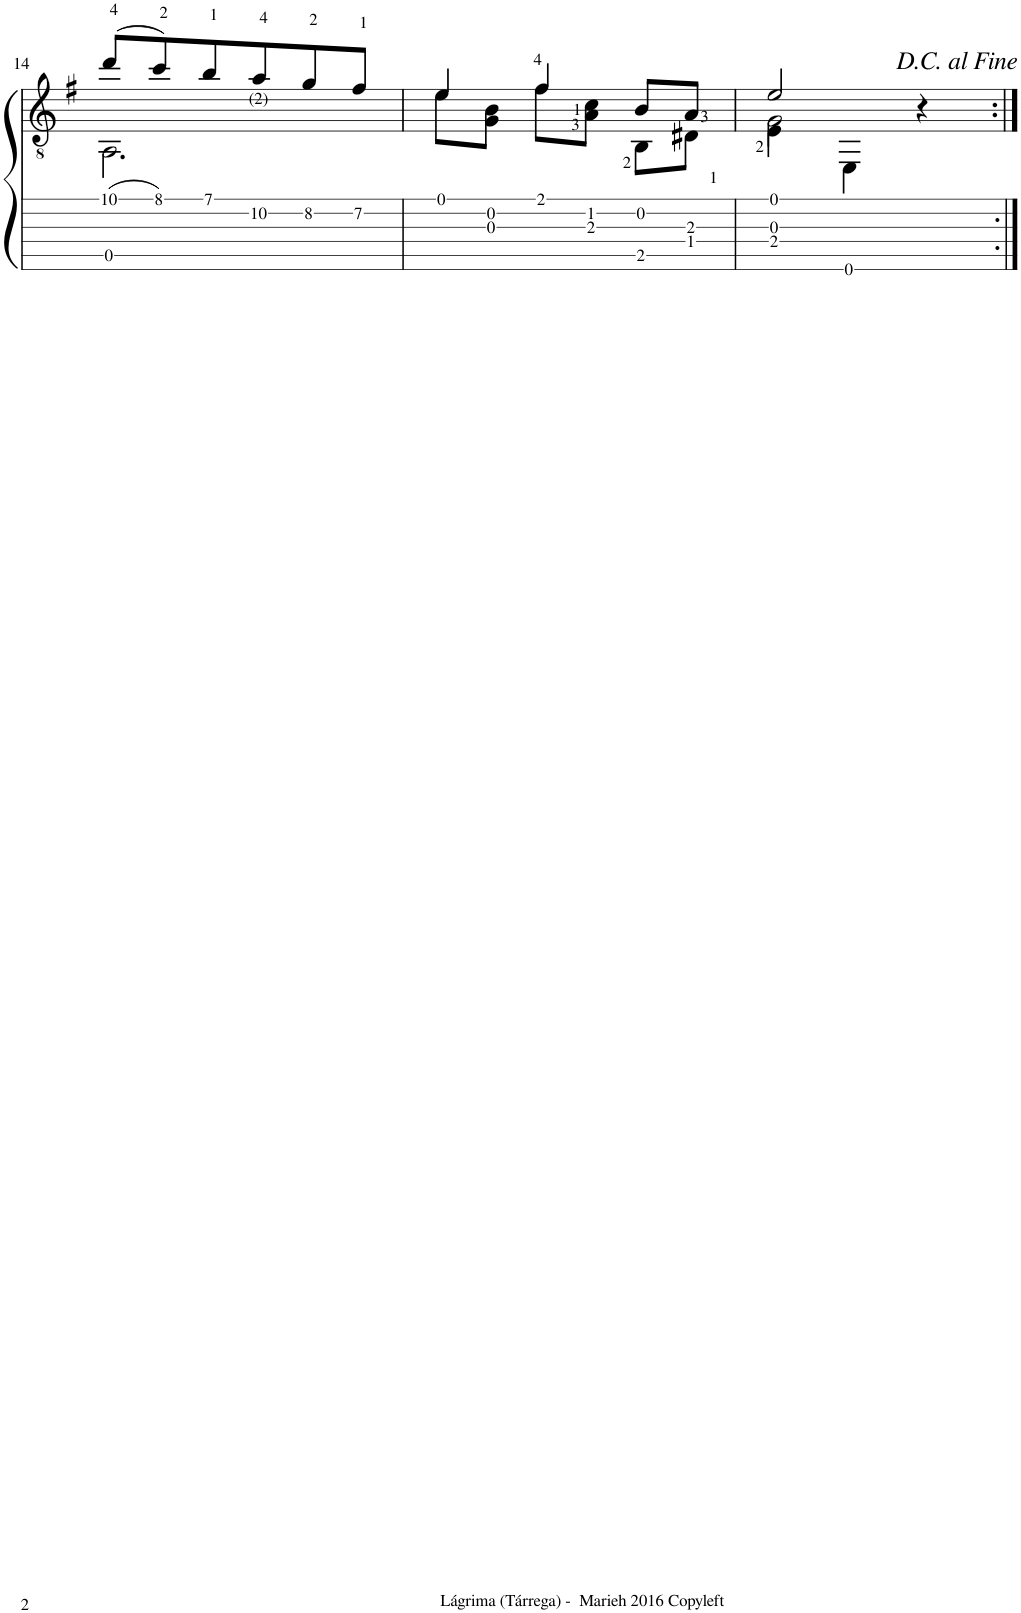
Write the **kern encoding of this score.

**kern	**kern
*part2	*part1
*staff2	*staff1
*I"Guitare classique [Tablature]	*I"Guitare classique
!!LO:PB:g=z
*	*clefGv2
*k[f#]	*k[f#]
*M3/4	*M3/4
=14	=14
*^	*^
(8ddL	2.AA	(8dd/L	2.AA\
8ccJ)	.	8cc/)	.
8bL	.	8b/	.
8aJ	.	8a/	.
8gL	.	8g/	.
8f#J	.	8f#/J	.
=15	=15	=15	=15
*	*^	*	*^
4e	8eL	4ryy	4e/	8e\L	4ryy
.	8G\ 8B\J	.	.	8G\ 8B\J	.
4f#	8f#L	4ryy	4f#/	8f#\L	4ryy
.	8A\ 8c\J	.	.	8A\ 8c\J	.
4ryy	8BL	8BBL	4ryy	8B/L	8BB\L
.	8AJ	8D#XJ	.	8A/J	8D#X\J
=16	=16	=16	=16	=16	=16
2e	2G	4E	2e/	2G\	4E\
.	.	4EE	.	.	4EE\
4r	4ryy	4ryy	4r	4ryy	4ryy
*v	*v	*v	*	*	*
*	*v	*v	*v
=:|!	=:|!
*-	*-
